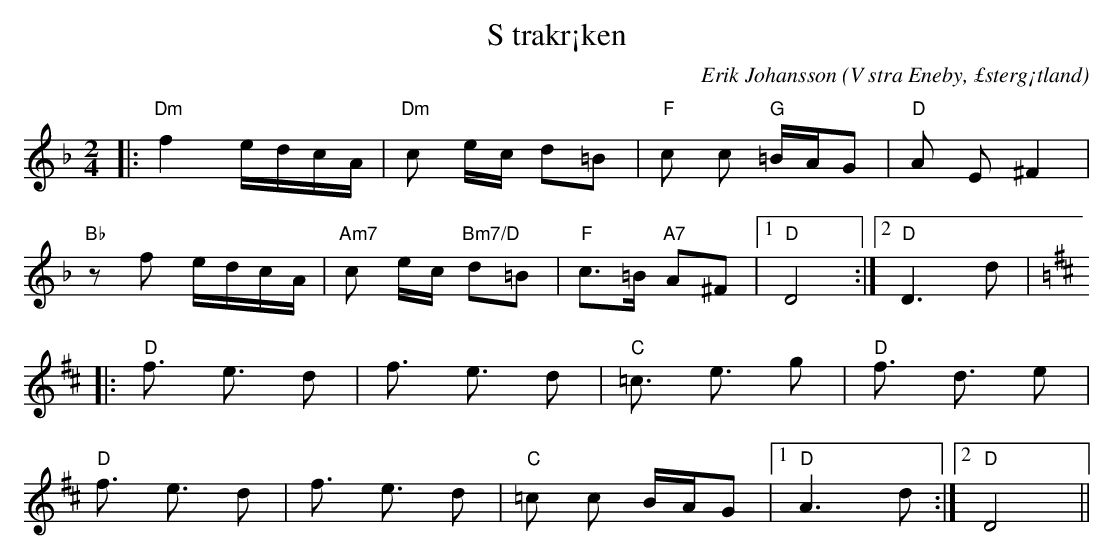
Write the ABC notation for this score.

X:1
T:S trakr¡ken
C:Erik Johansson
O:V stra Eneby, £sterg¡tland
Q:90
M:2/4
L:1/8
K:Dm
|:"Dm"f2 e/d/c/A/ |"Dm"c e/c/ d=B| "F" c c "G" =B/A/G | "D" A E ^F2 |
"Bb" zf e/d/c/A/ |"Am7"c e/c/ "Bm7/D"d=B| "F" c>=B  "A7" A^F |1 "D" D4 :|2 "D" D3d |
K:D
|:"D" f3/2 e3/2 d |f3/2 e3/2 d| "C" =c3/2 e3/2 g| "D" f3/2 d3/2 e |
"D" f3/2 e3/2 d |f3/2 e3/2 d| "C"=c c  B/A/G  |1 "D" A3  d:|2 "D" D4||
